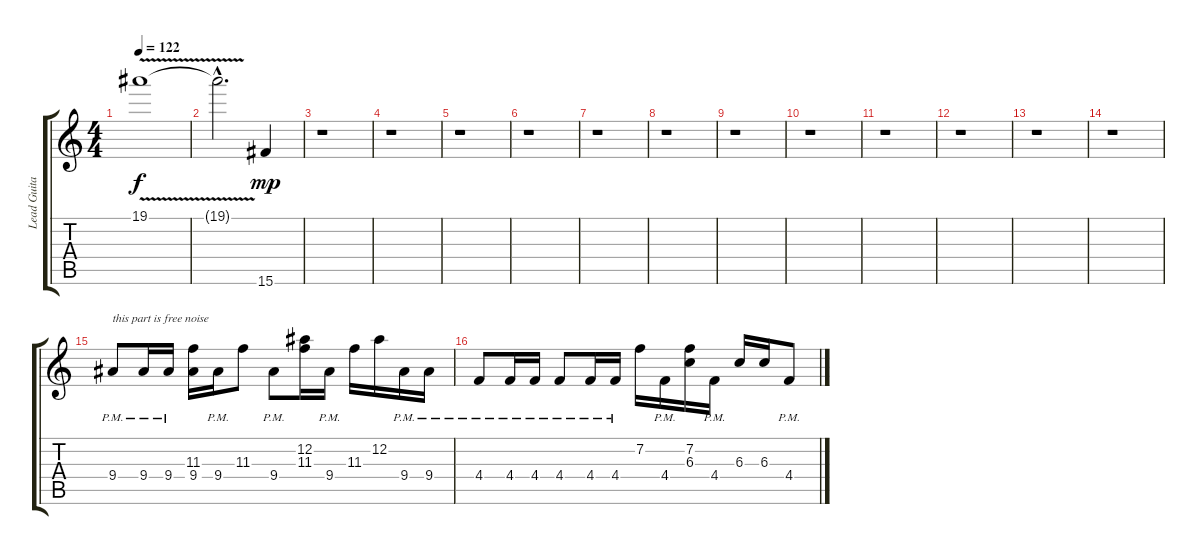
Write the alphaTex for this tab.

\track ("Lead Guitar I" "Lead Guita") {instrument distortionguitar}
\staff {score tabs}
\tuning (Eb4 Bb3 Gb3 Db3 Ab2 Eb2) {hide}
\ts (4 4)
\tempo 122
\clef g2
\ks c
19.1{v}.1{dy f} |
19.1{hac t}.2{d} 15.6.4{dy mp} |
r.1 |
r.1 |
r.1 |
r.1 |
r.1 |
r.1 |
r.1 |
r.1 |
r.1 |
r.1 |
r.1 |
r.1 |
9.4{pm}.8{txt "this part is free noise"} 9.4{pm}.16 9.4{pm}.16 (11.3 9.4).16 9.4{pm}.16 11.3.8 9.4{pm}.8 (12.2 11.3).16 9.4{pm}.16 11.3.16 12.2.16 9.4{pm}.16 9.4{pm}.16 |
4.4{pm}.8 4.4{pm}.16 4.4{pm}.16 4.4{pm}.8 4.4{pm}.16 4.4{pm}.16 7.2.16 4.4{pm}.16 (7.2 6.3).16 4.4{pm}.16 6.3.16 6.3.16 4.4{pm}.8
